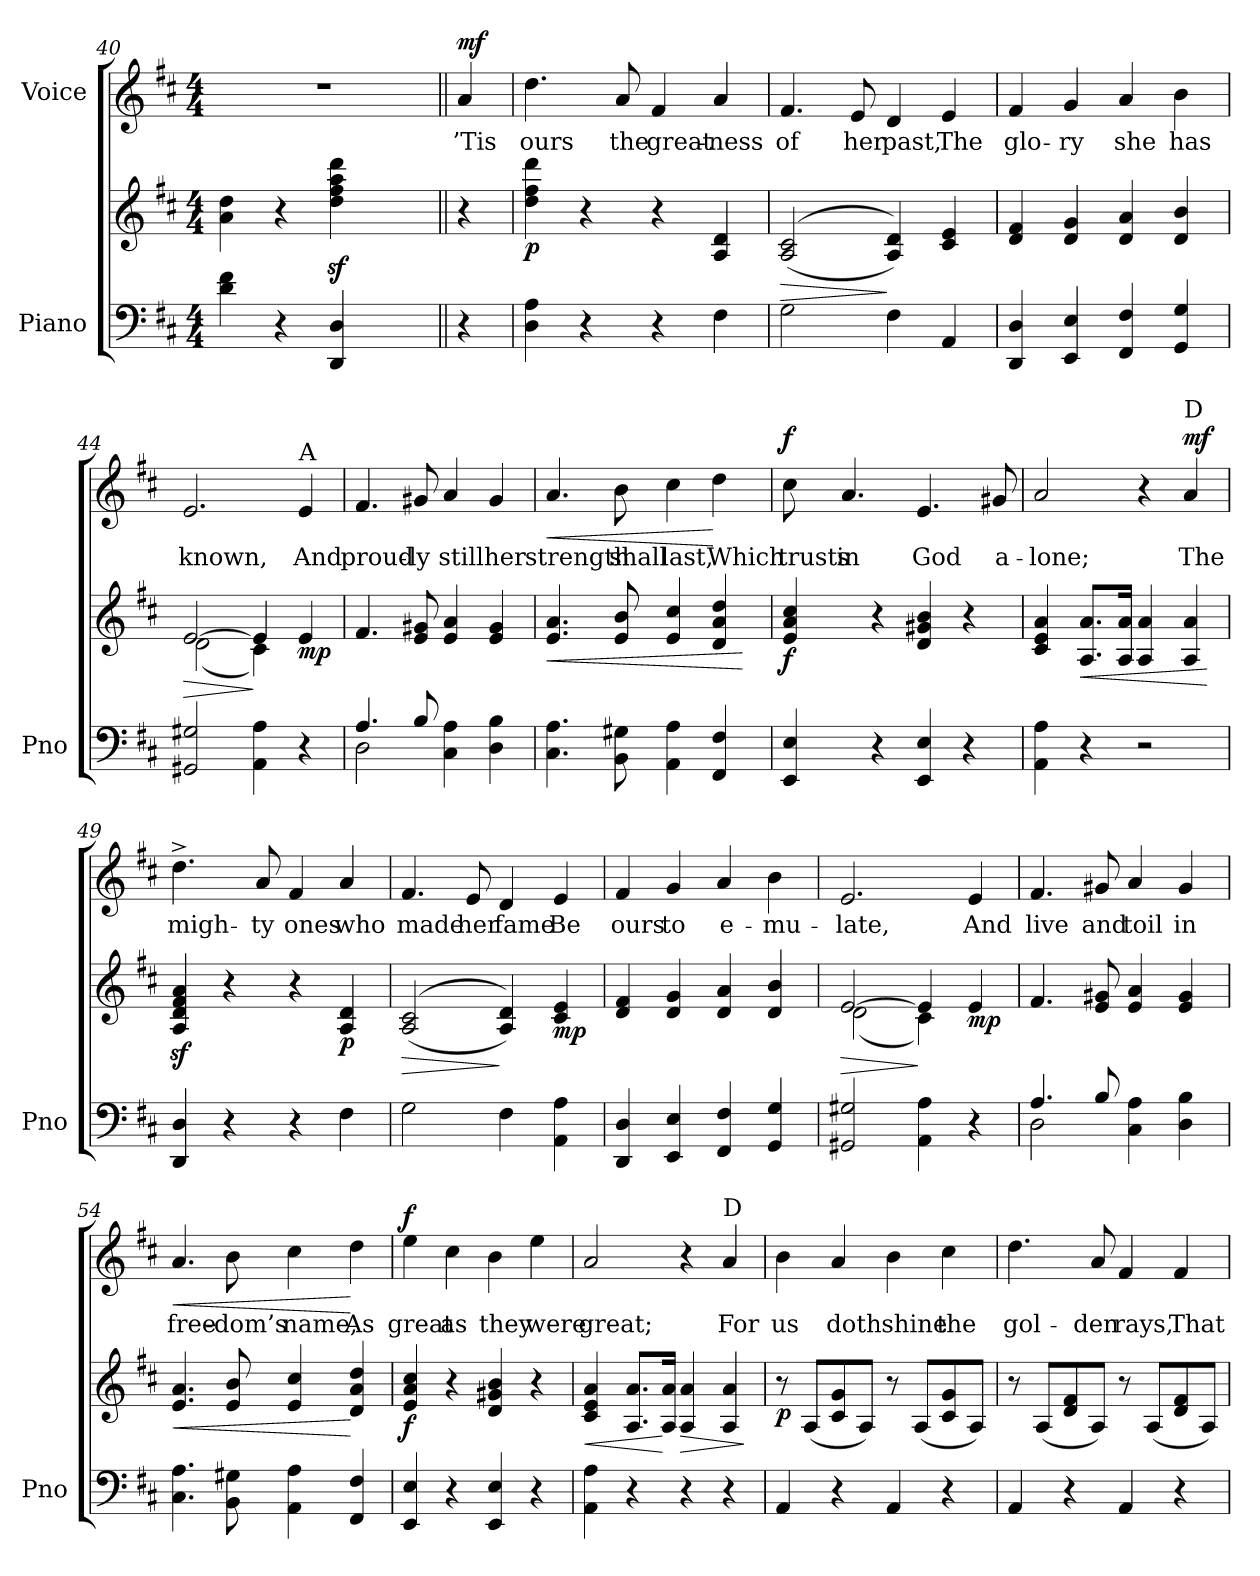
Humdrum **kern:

**kern	**kern	**dynam	**kern	**text	**dynam
*part2	*part2	*part2	*part1	*part1	*part1
*staff3	*staff2	*staff2/3	*staff1	*staff1	*staff1
*I"Piano	*	*	*I"Voice	*	*
*I'Pno	*	*	*	*	*
*clefF4	*clefG2	*	*clefG2	*	*
*k[f#c#]	*k[f#c#]	*	*k[f#c#]	*	*
*M4/4	*M4/4	*	*M4/4	*	*
=40	=40	=40	=40	=40	=40
4d\ 4f#\	4a\ 4dd\	.	1r	.	.
4r	4r	.	.	.	.
4DD/ 4D/	4dd\z< 4ff#\z< 4aa\z< 4ddd\z<	.	.	.	.
4ryy	4ryy	.	.	.	.
=40X1||	=40X1||	=40X1||	=40X1||	=40X1||	=40X1||
!	!	!	!	!LO:LY:b	!LO:DY:a
4r	4r	.	4a/	’Tis	mf
=41	=41	=41	=41	=41	=41
!	!	!LO:DY:b	!	!LO:LY:b	!
4D\ 4A\	4dd\ 4ff#\ 4ddd\	p	4.dd\	ours	.
4r	4r	.	.	.	.
!	!	!	!	!LO:LY:b	!
.	.	.	8a/	the	.
!	!	!	!	!LO:LY:b	!
4r	4r	.	4f#/	great-	.
!	!	!	!	!LO:LY:b	!
4F#\	4A/ 4d/	.	4a/	-ness	.
!!LO:LB:g=z
=42	=42	=42	=42	=42	=42
!	!	!LO:HP:b	!	!LO:LY:b	!
2G\	(>(<2A/ 2c#/	>	4.f#/	of	.
!	!	!	!	!LO:LY:b	!
.	.	.	8e/	her	.
!	!	!	!	!LO:LY:b	!
4F#\	4A/ 4d/))	]	4d/	past,	.
!	!	!	!	!LO:LY:b	!
4AA/	4c#/ 4e/	.	4e/	The	.
=43	=43	=43	=43	=43	=43
!	!	!	!	!LO:LY:b	!
4DD/ 4D/	4d/ 4f#/	.	4f#/	glo-	.
!	!	!	!	!LO:LY:b	!
4EE/ 4E/	4d/ 4g/	.	4g/	-ry	.
!	!	!	!	!LO:LY:b	!
4FF#/ 4F#/	4d/ 4a/	.	4a/	she	.
!	!	!	!	!LO:LY:b	!
4GG/ 4G/	4d/ 4b/	.	4b\	has	.
=44	=44	=44	=44	=44	=44
!	!	!LO:HP:b	!	!LO:LY:b	!
*	*^	*	*	*	*
2GG#X/ 2G#X/	[2e/	(<2d\	>	2.e/	known,	.
4AA\ 4A\	4e/]	4c#\)	]	.	.	.
!	!	!	!	!LO:TX:a:t=A	!	!
!	!	!	!LO:DY:b	!	!LO:LY:b	!
4r	4e/	4ryy	mp	4e/	And	.
=45	=45	=45	=45	=45	=45	=45
*^	*	*	*	*	*	*
!	!	!	!	!	!	!LO:LY:b	!
*	*	*v	*v	*	*	*	*
4.A/	2D\	4.f#/	.	4.f#/	proud-	.
!	!	!	!	!	!LO:LY:b	!
8B/	.	8e/ 8g#X/	.	8g#X/	-ly	.
!	!	!	!	!	!LO:LY:b	!
4C#\ 4A\	2ryy	4e/ 4a/	.	4a/	still	.
!	!	!	!	!	!LO:LY:b	!
4D\ 4B\	.	4e/ 4g#/	.	4g#/	her	.
*v	*v	*	*	*	*	*
!!LO:LB:g=z
=46	=46	=46	=46	=46	=46
!	!	!LO:HP:b	!	!LO:LY:b	!LO:HP:b
4.C#\ 4.A\	4.e/ 4.a/	<	4.a/	strength	<
!	!	!	!	!LO:LY:b	!
8BB\ 8G#X\	8e/ 8b/	.	8b\	shall	.
!	!	!	!	!LO:LY:b	!
4AA\ 4A\	4e/ 4cc#/	.	4cc#\	last,	.
!	!	!	!	!LO:LY:b	!
4FF#/ 4F#/	4d/ 4a/ 4dd/	.	4dd\	Which	[
.	.	[	.	.	.
=47	=47	=47	=47	=47	=47
!	!	!LO:DY:b	!	!LO:LY:b	!LO:DY:a
4EE/ 4E/	4e/ 4a/ 4cc#/	f	8cc#\	trusts	f
!	!	!	!	!LO:LY:b	!
.	.	.	4.a/	in	.
4r	4r	.	.	.	.
!	!	!	!	!LO:LY:b	!
4EE/ 4E/	4d/ 4g#X/ 4b/	.	4.e/	God	.
4r	4r	.	.	.	.
!	!	!	!	!LO:LY:b	!
.	.	.	8g#X/	a-	.
=48	=48	=48	=48	=48	=48
!	!	!	!	!LO:LY:b	!
4AA\ 4A\	4c#/ 4e/ 4a/	.	2a/	-lone;	.
!	!	!LO:HP:b	!	!	!
4r	8.A/ 8.a/L	<	.	.	.
.	16A/ 16a/Jk	.	.	.	.
2r	4A/ 4a/	.	4r	.	.
!	!	!	!LO:TX:a:t=D	!	!
!	!	!	!	!LO:LY:b	!LO:DY:a
.	4A/ 4a/	.	4a/	The	mf
.	.	[	.	.	.
=49	=49	=49	=49	=49	=49
!	!	!	!	!LO:LY:b	!
4DD/ 4D/	4A/z< 4d/z< 4f#/z< 4a/z<	.	4.dd^\	migh-	.
4r	4r	.	.	.	.
!	!	!	!	!LO:LY:b	!
.	.	.	8a/	-ty	.
!	!	!	!	!LO:LY:b	!
4r	4r	.	4f#/	ones	.
!	!	!LO:DY:b	!	!LO:LY:b	!
4F#\	4A/ 4d/	p	4a/	who	.
!!LO:LB:g=z
=50	=50	=50	=50	=50	=50
!	!	!LO:HP:b	!	!LO:LY:b	!
2G\	(<(>2A/ 2c#/	>	4.f#/	made	.
!	!	!	!	!LO:LY:b	!
.	.	.	8e/	her	.
!	!	!	!	!LO:LY:b	!
4F#\	4A/ 4d/))	]	4d/	fame	.
!	!	!LO:DY:b	!	!LO:LY:b	!
4AA\ 4A\	4c#/ 4e/	mp	4e/	Be	.
=51	=51	=51	=51	=51	=51
!	!	!	!	!LO:LY:b	!
4DD/ 4D/	4d/ 4f#/	.	4f#/	ours	.
!	!	!	!	!LO:LY:b	!
4EE/ 4E/	4d/ 4g/	.	4g/	to	.
!	!	!	!	!LO:LY:b	!
4FF#/ 4F#/	4d/ 4a/	.	4a/	e-	.
!	!	!	!	!LO:LY:b	!
4GG/ 4G/	4d/ 4b/	.	4b\	-mu-	.
=52	=52	=52	=52	=52	=52
!	!	!LO:HP:b	!	!LO:LY:b	!
*	*^	*	*	*	*
2GG#X/ 2G#X/	[2e/	(<2d\	>	2.e/	-late,	.
4AA\ 4A\	4e/]	4c#\)	]	.	.	.
!	!	!	!LO:DY:b	!	!LO:LY:b	!
4r	4e/	4ryy	mp	4e/	And	.
=53	=53	=53	=53	=53	=53	=53
*^	*	*	*	*	*	*
!	!	!	!	!	!	!LO:LY:b	!
*	*	*v	*v	*	*	*	*
4.A/	2D\	4.f#/	.	4.f#/	live	.
!	!	!	!	!	!LO:LY:b	!
8B/	.	8e/ 8g#X/	.	8g#X/	and	.
!	!	!	!	!	!LO:LY:b	!
4C#\ 4A\	2ryy	4e/ 4a/	.	4a/	toil	.
!	!	!	!	!	!LO:LY:b	!
4D\ 4B\	.	4e/ 4g#/	.	4g#/	in	.
*v	*v	*	*	*	*	*
!!LO:LB:g=z
=54	=54	=54	=54	=54	=54
!	!	!LO:HP:b	!	!LO:LY:b	!LO:HP:b
4.C#\ 4.A\	4.e/ 4.a/	<	4.a/	free-	<
!	!	!	!	!LO:LY:b	!
8BB\ 8G#X\	8e/ 8b/	.	8b\	-dom’s	.
!	!	!	!	!LO:LY:b	!
4AA\ 4A\	4e/ 4cc#/	.	4cc#\	name,	.
!	!	!	!	!LO:LY:b	!
4FF#/ 4F#/	4d/ 4a/ 4dd/	[	4dd\	As	[
=55	=55	=55	=55	=55	=55
!	!	!LO:DY:b	!	!LO:LY:b	!LO:DY:a
4EE/ 4E/	4e/ 4a/ 4cc#/	f	4ee\	great	f
!	!	!	!	!LO:LY:b	!
4r	4r	.	4cc#\	as	.
!	!	!	!	!LO:LY:b	!
4EE/ 4E/	4d/ 4g#X/ 4b/	.	4b\	they	.
!	!	!	!	!LO:LY:b	!
4r	4r	.	4ee\	were	.
=56	=56	=56	=56	=56	=56
!	!	!LO:HP:b	!	!LO:LY:b	!
4AA\ 4A\	4c#/ 4e/ 4a/	<	2a/	great;	.
4r	8.A/ 8.a/L	.	.	.	.
.	16A/ 16a/Jk	[	.	.	.
!	!	!LO:HP:b	!	!	!
4r	4A/ 4a/	>	4r	.	.
!	!	!	!LO:TX:a:t=D	!	!
!	!	!	!	!LO:LY:b	!LO:DY:a
!	!	!	!	!	!LO:DY:n=1:a
4r	4A/ 4a/	.	4a/	For	mp other-dynamics
.	.	]	.	.	.
!!LO:PB:g=z
=57	=57	=57	=57	=57	=57
!	!	!LO:DY:b	!	!LO:LY:b	!
4AA/	8r	p	4b\	us	.
.	(<8A/L	.	.	.	.
!	!	!	!	!LO:LY:b	!
4r	8c#/ 8g/	.	4a/	doth	.
.	8A/J)	.	.	.	.
!	!	!	!	!LO:LY:b	!
4AA/	8r	.	4b\	shine	.
.	(<8A/L	.	.	.	.
!	!	!	!	!LO:LY:b	!
4r	8c#/ 8g/	.	4cc#\	the	.
.	8A/J)	.	.	.	.
=58	=58	=58	=58	=58	=58
!	!	!	!	!LO:LY:b	!
4AA/	8r	.	4.dd\	gol-	.
.	(<8A/L	.	.	.	.
4r	8d/ 8f#/	.	.	.	.
!	!	!	!	!LO:LY:b	!
.	8A/J)	.	8a/	-den	.
!	!	!	!	!LO:LY:b	!
4AA/	8r	.	4f#/	rays,	.
.	(<8A/L	.	.	.	.
!	!	!	!	!LO:LY:b	!
4r	8d/ 8f#/	.	4f#/	That	.
.	8A/J)	.	.	.	.
=	=	=	=	=	=
*-	*-	*-	*-	*-	*-
